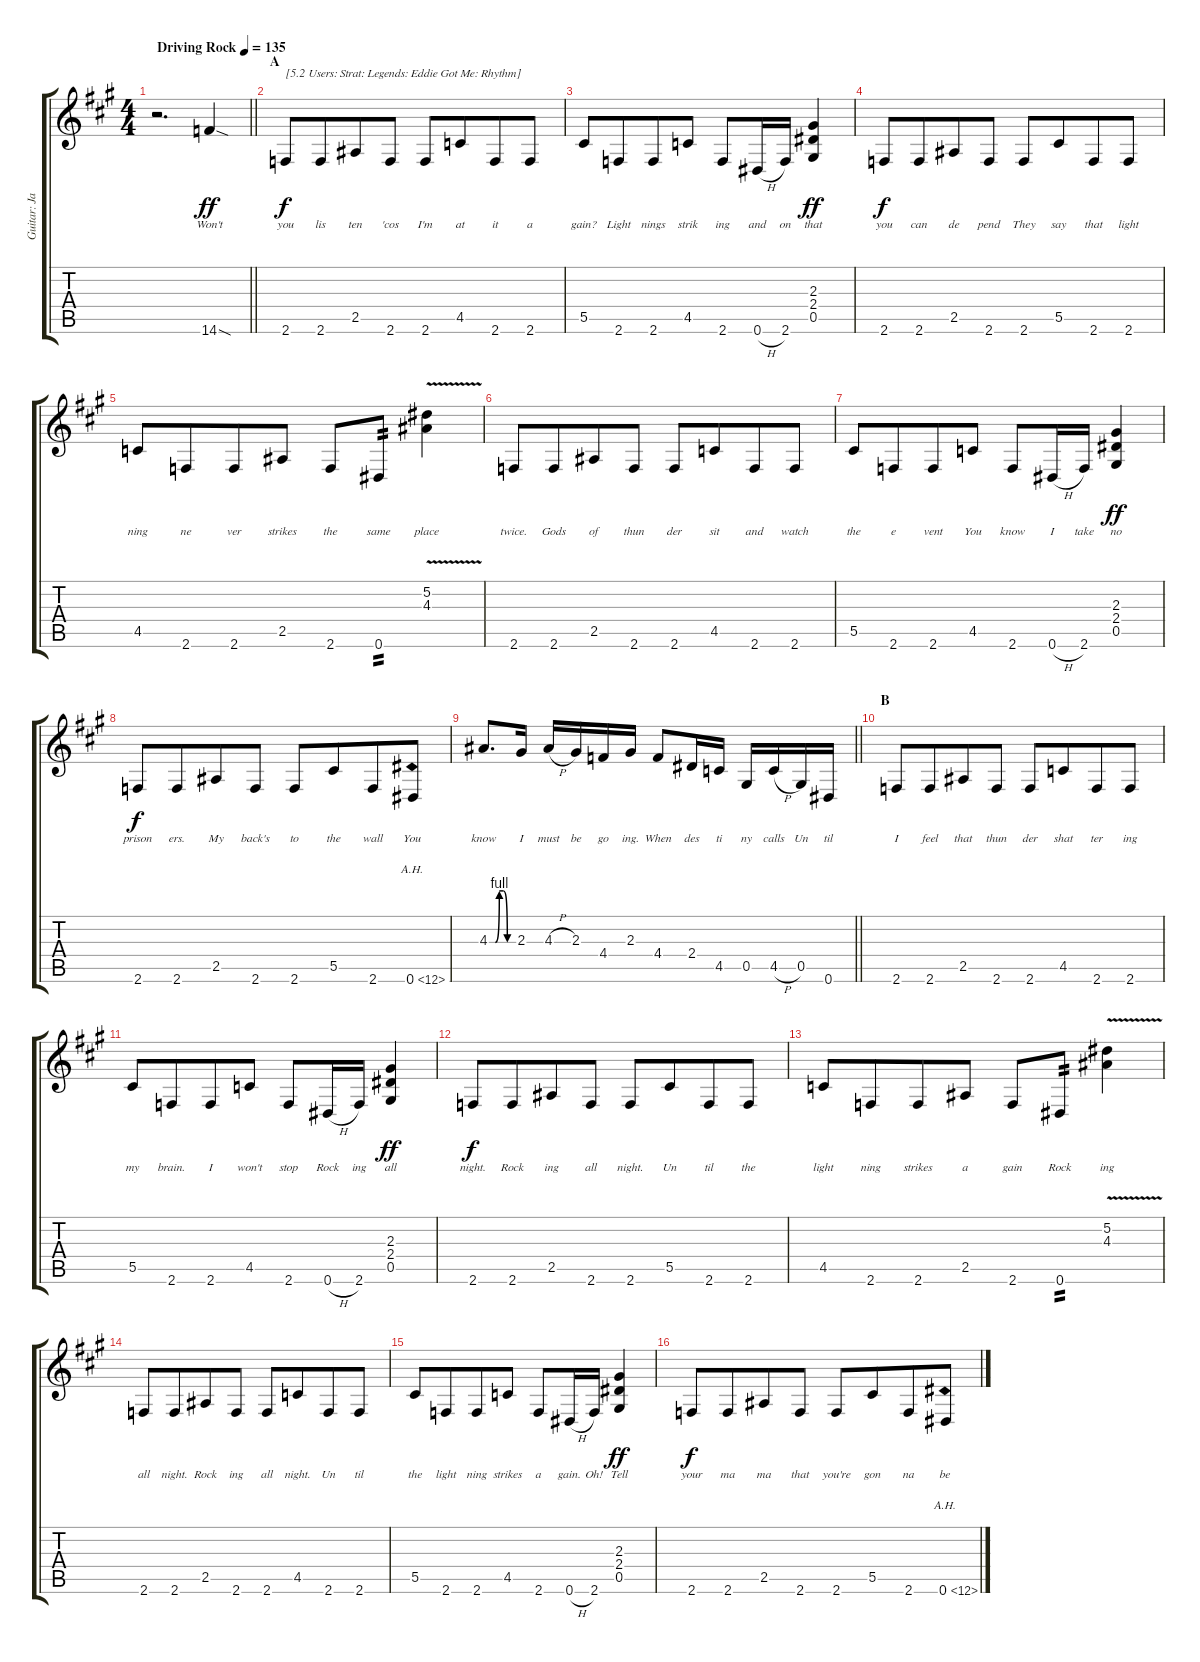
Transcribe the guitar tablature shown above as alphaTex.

\track ("Guitar: Jake" "Guitar: Ja") {instrument overdrivenguitar}
\staff {score tabs}
\tuning (Eb4 Bb3 Gb3 Db3 Ab2 Eb2) {hide}
\ts (4 4)
\tempo (135 "Driving Rock")
\clef g2
\barLineRight lightlight
\ks a
r.2{d dy ff instrument overdrivenguitar} 14.6{sod}.4{lyrics (0 "Won't") lyrics (1 "") lyrics (2 "") lyrics (3 "") lyrics (4 "")} |
\section ("" "A")
2.6.8{txt "[5.2 Users: Strat: Legends: Eddie Got Me: Rhythm]" lyrics (0 "you") lyrics (1 "") lyrics (2 "") lyrics (3 "") lyrics (4 "") dy f} 2.6.8{lyrics (0 "lis") lyrics (1 "") lyrics (2 "") lyrics (3 "") lyrics (4 "") beam merge} 2.5.8{lyrics (0 "ten") lyrics (1 "") lyrics (2 "") lyrics (3 "") lyrics (4 "")} 2.6.8{lyrics (0 "'cos") lyrics (1 "") lyrics (2 "") lyrics (3 "") lyrics (4 "")} 2.6.8{lyrics (0 "I'm") lyrics (1 "") lyrics (2 "") lyrics (3 "") lyrics (4 "")} 4.5.8{lyrics (0 "at") lyrics (1 "") lyrics (2 "") lyrics (3 "") lyrics (4 "") beam merge} 2.6.8{lyrics (0 "it") lyrics (1 "") lyrics (2 "") lyrics (3 "") lyrics (4 "")} 2.6.8{lyrics (0 "a") lyrics (1 "") lyrics (2 "") lyrics (3 "") lyrics (4 "")} |
5.5.8{lyrics (0 "gain?") lyrics (1 "") lyrics (2 "") lyrics (3 "") lyrics (4 "")} 2.6.8{lyrics (0 "Light") lyrics (1 "") lyrics (2 "") lyrics (3 "") lyrics (4 "") beam merge} 2.6.8{lyrics (0 "nings") lyrics (1 "") lyrics (2 "") lyrics (3 "") lyrics (4 "")} 4.5.8{lyrics (0 "strik") lyrics (1 "") lyrics (2 "") lyrics (3 "") lyrics (4 "")} 2.6.8{lyrics (0 "ing") lyrics (1 "") lyrics (2 "") lyrics (3 "") lyrics (4 "")} 0.6{h}.16{lyrics (0 "and") lyrics (1 "") lyrics (2 "") lyrics (3 "") lyrics (4 "")} 2.6.16{lyrics (0 "on") lyrics (1 "") lyrics (2 "") lyrics (3 "") lyrics (4 "")} (2.3 2.4 0.5).4{lyrics (0 "that") lyrics (1 "") lyrics (2 "") lyrics (3 "") lyrics (4 "") dy ff} |
2.6.8{lyrics (0 "you") lyrics (1 "") lyrics (2 "") lyrics (3 "") lyrics (4 "") dy f} 2.6.8{lyrics (0 "can") lyrics (1 "") lyrics (2 "") lyrics (3 "") lyrics (4 "") beam merge} 2.5.8{lyrics (0 "de") lyrics (1 "") lyrics (2 "") lyrics (3 "") lyrics (4 "")} 2.6.8{lyrics (0 "pend") lyrics (1 "") lyrics (2 "") lyrics (3 "") lyrics (4 "")} 2.6.8{lyrics (0 "They") lyrics (1 "") lyrics (2 "") lyrics (3 "") lyrics (4 "")} 5.5.8{lyrics (0 "say") lyrics (1 "") lyrics (2 "") lyrics (3 "") lyrics (4 "") beam merge} 2.6.8{lyrics (0 "that") lyrics (1 "") lyrics (2 "") lyrics (3 "") lyrics (4 "")} 2.6.8{lyrics (0 "light") lyrics (1 "") lyrics (2 "") lyrics (3 "") lyrics (4 "")} |
4.5.8{lyrics (0 "ning") lyrics (1 "") lyrics (2 "") lyrics (3 "") lyrics (4 "")} 2.6.8{lyrics (0 "ne") lyrics (1 "") lyrics (2 "") lyrics (3 "") lyrics (4 "") beam merge} 2.6.8{lyrics (0 "ver") lyrics (1 "") lyrics (2 "") lyrics (3 "") lyrics (4 "")} 2.5.8{lyrics (0 "strikes") lyrics (1 "") lyrics (2 "") lyrics (3 "") lyrics (4 "")} 2.6.8{lyrics (0 "the") lyrics (1 "") lyrics (2 "") lyrics (3 "") lyrics (4 "")} 0.6.8{lyrics (0 "same") lyrics (1 "") lyrics (2 "") lyrics (3 "") lyrics (4 "") tp 2} (5.2{v} 4.3{v}).4{lyrics (0 "place") lyrics (1 "") lyrics (2 "") lyrics (3 "") lyrics (4 "")} |
2.6.8{lyrics (0 "twice.") lyrics (1 "") lyrics (2 "") lyrics (3 "") lyrics (4 "")} 2.6.8{lyrics (0 "Gods") lyrics (1 "") lyrics (2 "") lyrics (3 "") lyrics (4 "") beam merge} 2.5.8{lyrics (0 "of") lyrics (1 "") lyrics (2 "") lyrics (3 "") lyrics (4 "")} 2.6.8{lyrics (0 "thun") lyrics (1 "") lyrics (2 "") lyrics (3 "") lyrics (4 "")} 2.6.8{lyrics (0 "der") lyrics (1 "") lyrics (2 "") lyrics (3 "") lyrics (4 "")} 4.5.8{lyrics (0 "sit") lyrics (1 "") lyrics (2 "") lyrics (3 "") lyrics (4 "") beam merge} 2.6.8{lyrics (0 "and") lyrics (1 "") lyrics (2 "") lyrics (3 "") lyrics (4 "")} 2.6.8{lyrics (0 "watch") lyrics (1 "") lyrics (2 "") lyrics (3 "") lyrics (4 "")} |
5.5.8{lyrics (0 "the") lyrics (1 "") lyrics (2 "") lyrics (3 "") lyrics (4 "")} 2.6.8{lyrics (0 "e") lyrics (1 "") lyrics (2 "") lyrics (3 "") lyrics (4 "") beam merge} 2.6.8{lyrics (0 "vent") lyrics (1 "") lyrics (2 "") lyrics (3 "") lyrics (4 "")} 4.5.8{lyrics (0 "You") lyrics (1 "") lyrics (2 "") lyrics (3 "") lyrics (4 "")} 2.6.8{lyrics (0 "know") lyrics (1 "") lyrics (2 "") lyrics (3 "") lyrics (4 "")} 0.6{h}.16{lyrics (0 "I") lyrics (1 "") lyrics (2 "") lyrics (3 "") lyrics (4 "")} 2.6.16{lyrics (0 "take") lyrics (1 "") lyrics (2 "") lyrics (3 "") lyrics (4 "")} (2.3 2.4 0.5).4{lyrics (0 "no") lyrics (1 "") lyrics (2 "") lyrics (3 "") lyrics (4 "") dy ff} |
2.6.8{lyrics (0 "prison") lyrics (1 "") lyrics (2 "") lyrics (3 "") lyrics (4 "") dy f} 2.6.8{lyrics (0 "ers.") lyrics (1 "") lyrics (2 "") lyrics (3 "") lyrics (4 "") beam merge} 2.5.8{lyrics (0 "My") lyrics (1 "") lyrics (2 "") lyrics (3 "") lyrics (4 "")} 2.6.8{lyrics (0 "back's") lyrics (1 "") lyrics (2 "") lyrics (3 "") lyrics (4 "")} 2.6.8{lyrics (0 "to") lyrics (1 "") lyrics (2 "") lyrics (3 "") lyrics (4 "")} 5.5.8{lyrics (0 "the") lyrics (1 "") lyrics (2 "") lyrics (3 "") lyrics (4 "") beam merge} 2.6.8{lyrics (0 "wall") lyrics (1 "") lyrics (2 "") lyrics (3 "") lyrics (4 "")} 0.6{ah 12}.8{lyrics (0 "You") lyrics (1 "") lyrics (2 "") lyrics (3 "") lyrics (4 "")} |
\barLineRight lightlight
4.3{be (custom 0 0 15 0 25 4 35 4 45 0 60 0)}.8{d lyrics (0 "know") lyrics (1 "") lyrics (2 "") lyrics (3 "") lyrics (4 "")} 2.3.16{lyrics (0 "I") lyrics (1 "") lyrics (2 "") lyrics (3 "") lyrics (4 "")} 4.3{h}.16{lyrics (0 "must") lyrics (1 "") lyrics (2 "") lyrics (3 "") lyrics (4 "")} 2.3.16{lyrics (0 "be") lyrics (1 "") lyrics (2 "") lyrics (3 "") lyrics (4 "")} 4.4.16{lyrics (0 "go") lyrics (1 "") lyrics (2 "") lyrics (3 "") lyrics (4 "")} 2.3.16{lyrics (0 "ing.") lyrics (1 "") lyrics (2 "") lyrics (3 "") lyrics (4 "")} 4.4.8{lyrics (0 "When") lyrics (1 "") lyrics (2 "") lyrics (3 "") lyrics (4 "")} 2.4.16{lyrics (0 "des") lyrics (1 "") lyrics (2 "") lyrics (3 "") lyrics (4 "")} 4.5.16{lyrics (0 "ti") lyrics (1 "") lyrics (2 "") lyrics (3 "") lyrics (4 "")} 0.5.16{lyrics (0 "ny") lyrics (1 "") lyrics (2 "") lyrics (3 "") lyrics (4 "")} 4.5{h}.16{lyrics (0 "calls") lyrics (1 "") lyrics (2 "") lyrics (3 "") lyrics (4 "")} 0.5.16{lyrics (0 "Un") lyrics (1 "") lyrics (2 "") lyrics (3 "") lyrics (4 "")} 0.6.16{lyrics (0 "til") lyrics (1 "") lyrics (2 "") lyrics (3 "") lyrics (4 "")} |
\section ("" "B")
2.6.8{lyrics (0 "I") lyrics (1 "") lyrics (2 "") lyrics (3 "") lyrics (4 "")} 2.6.8{lyrics (0 "feel") lyrics (1 "") lyrics (2 "") lyrics (3 "") lyrics (4 "") beam merge} 2.5.8{lyrics (0 "that") lyrics (1 "") lyrics (2 "") lyrics (3 "") lyrics (4 "")} 2.6.8{lyrics (0 "thun") lyrics (1 "") lyrics (2 "") lyrics (3 "") lyrics (4 "")} 2.6.8{lyrics (0 "der") lyrics (1 "") lyrics (2 "") lyrics (3 "") lyrics (4 "")} 4.5.8{lyrics (0 "shat") lyrics (1 "") lyrics (2 "") lyrics (3 "") lyrics (4 "") beam merge} 2.6.8{lyrics (0 "ter") lyrics (1 "") lyrics (2 "") lyrics (3 "") lyrics (4 "")} 2.6.8{lyrics (0 "ing") lyrics (1 "") lyrics (2 "") lyrics (3 "") lyrics (4 "")} |
5.5.8{lyrics (0 "my") lyrics (1 "") lyrics (2 "") lyrics (3 "") lyrics (4 "")} 2.6.8{lyrics (0 "brain.") lyrics (1 "") lyrics (2 "") lyrics (3 "") lyrics (4 "") beam merge} 2.6.8{lyrics (0 "I") lyrics (1 "") lyrics (2 "") lyrics (3 "") lyrics (4 "")} 4.5.8{lyrics (0 "won't") lyrics (1 "") lyrics (2 "") lyrics (3 "") lyrics (4 "")} 2.6.8{lyrics (0 "stop") lyrics (1 "") lyrics (2 "") lyrics (3 "") lyrics (4 "")} 0.6{h}.16{lyrics (0 "Rock") lyrics (1 "") lyrics (2 "") lyrics (3 "") lyrics (4 "")} 2.6.16{lyrics (0 "ing") lyrics (1 "") lyrics (2 "") lyrics (3 "") lyrics (4 "")} (2.3 2.4 0.5).4{lyrics (0 "all") lyrics (1 "") lyrics (2 "") lyrics (3 "") lyrics (4 "") dy ff} |
2.6.8{lyrics (0 "night.") lyrics (1 "") lyrics (2 "") lyrics (3 "") lyrics (4 "") dy f} 2.6.8{lyrics (0 "Rock") lyrics (1 "") lyrics (2 "") lyrics (3 "") lyrics (4 "") beam merge} 2.5.8{lyrics (0 "ing") lyrics (1 "") lyrics (2 "") lyrics (3 "") lyrics (4 "")} 2.6.8{lyrics (0 "all") lyrics (1 "") lyrics (2 "") lyrics (3 "") lyrics (4 "")} 2.6.8{lyrics (0 "night.") lyrics (1 "") lyrics (2 "") lyrics (3 "") lyrics (4 "")} 5.5.8{lyrics (0 "Un") lyrics (1 "") lyrics (2 "") lyrics (3 "") lyrics (4 "") beam merge} 2.6.8{lyrics (0 "til") lyrics (1 "") lyrics (2 "") lyrics (3 "") lyrics (4 "")} 2.6.8{lyrics (0 "the") lyrics (1 "") lyrics (2 "") lyrics (3 "") lyrics (4 "")} |
4.5.8{lyrics (0 "light") lyrics (1 "") lyrics (2 "") lyrics (3 "") lyrics (4 "")} 2.6.8{lyrics (0 "ning") lyrics (1 "") lyrics (2 "") lyrics (3 "") lyrics (4 "") beam merge} 2.6.8{lyrics (0 "strikes") lyrics (1 "") lyrics (2 "") lyrics (3 "") lyrics (4 "")} 2.5.8{lyrics (0 "a") lyrics (1 "") lyrics (2 "") lyrics (3 "") lyrics (4 "")} 2.6.8{lyrics (0 "gain") lyrics (1 "") lyrics (2 "") lyrics (3 "") lyrics (4 "")} 0.6.8{lyrics (0 "Rock") lyrics (1 "") lyrics (2 "") lyrics (3 "") lyrics (4 "") tp 2} (5.2{v} 4.3{v}).4{lyrics (0 "ing") lyrics (1 "") lyrics (2 "") lyrics (3 "") lyrics (4 "")} |
2.6.8{lyrics (0 "all") lyrics (1 "") lyrics (2 "") lyrics (3 "") lyrics (4 "")} 2.6.8{lyrics (0 "night.") lyrics (1 "") lyrics (2 "") lyrics (3 "") lyrics (4 "") beam merge} 2.5.8{lyrics (0 "Rock") lyrics (1 "") lyrics (2 "") lyrics (3 "") lyrics (4 "")} 2.6.8{lyrics (0 "ing") lyrics (1 "") lyrics (2 "") lyrics (3 "") lyrics (4 "")} 2.6.8{lyrics (0 "all") lyrics (1 "") lyrics (2 "") lyrics (3 "") lyrics (4 "")} 4.5.8{lyrics (0 "night.") lyrics (1 "") lyrics (2 "") lyrics (3 "") lyrics (4 "") beam merge} 2.6.8{lyrics (0 "Un") lyrics (1 "") lyrics (2 "") lyrics (3 "") lyrics (4 "")} 2.6.8{lyrics (0 "til") lyrics (1 "") lyrics (2 "") lyrics (3 "") lyrics (4 "")} |
5.5.8{lyrics (0 "the") lyrics (1 "") lyrics (2 "") lyrics (3 "") lyrics (4 "")} 2.6.8{lyrics (0 "light") lyrics (1 "") lyrics (2 "") lyrics (3 "") lyrics (4 "") beam merge} 2.6.8{lyrics (0 "ning") lyrics (1 "") lyrics (2 "") lyrics (3 "") lyrics (4 "")} 4.5.8{lyrics (0 "strikes") lyrics (1 "") lyrics (2 "") lyrics (3 "") lyrics (4 "")} 2.6.8{lyrics (0 "a") lyrics (1 "") lyrics (2 "") lyrics (3 "") lyrics (4 "")} 0.6{h}.16{lyrics (0 "gain.") lyrics (1 "") lyrics (2 "") lyrics (3 "") lyrics (4 "")} 2.6.16{lyrics (0 "Oh!") lyrics (1 "") lyrics (2 "") lyrics (3 "") lyrics (4 "")} (2.3 2.4 0.5).4{lyrics (0 "Tell") lyrics (1 "") lyrics (2 "") lyrics (3 "") lyrics (4 "") dy ff} |
2.6.8{lyrics (0 "your") lyrics (1 "") lyrics (2 "") lyrics (3 "") lyrics (4 "") dy f} 2.6.8{lyrics (0 "ma") lyrics (1 "") lyrics (2 "") lyrics (3 "") lyrics (4 "") beam merge} 2.5.8{lyrics (0 "ma") lyrics (1 "") lyrics (2 "") lyrics (3 "") lyrics (4 "")} 2.6.8{lyrics (0 "that") lyrics (1 "") lyrics (2 "") lyrics (3 "") lyrics (4 "")} 2.6.8{lyrics (0 "you're") lyrics (1 "") lyrics (2 "") lyrics (3 "") lyrics (4 "")} 5.5.8{lyrics (0 "gon") lyrics (1 "") lyrics (2 "") lyrics (3 "") lyrics (4 "") beam merge} 2.6.8{lyrics (0 "na") lyrics (1 "") lyrics (2 "") lyrics (3 "") lyrics (4 "")} 0.6{ah 12}.8{lyrics (0 "be") lyrics (1 "") lyrics (2 "") lyrics (3 "") lyrics (4 "")}
